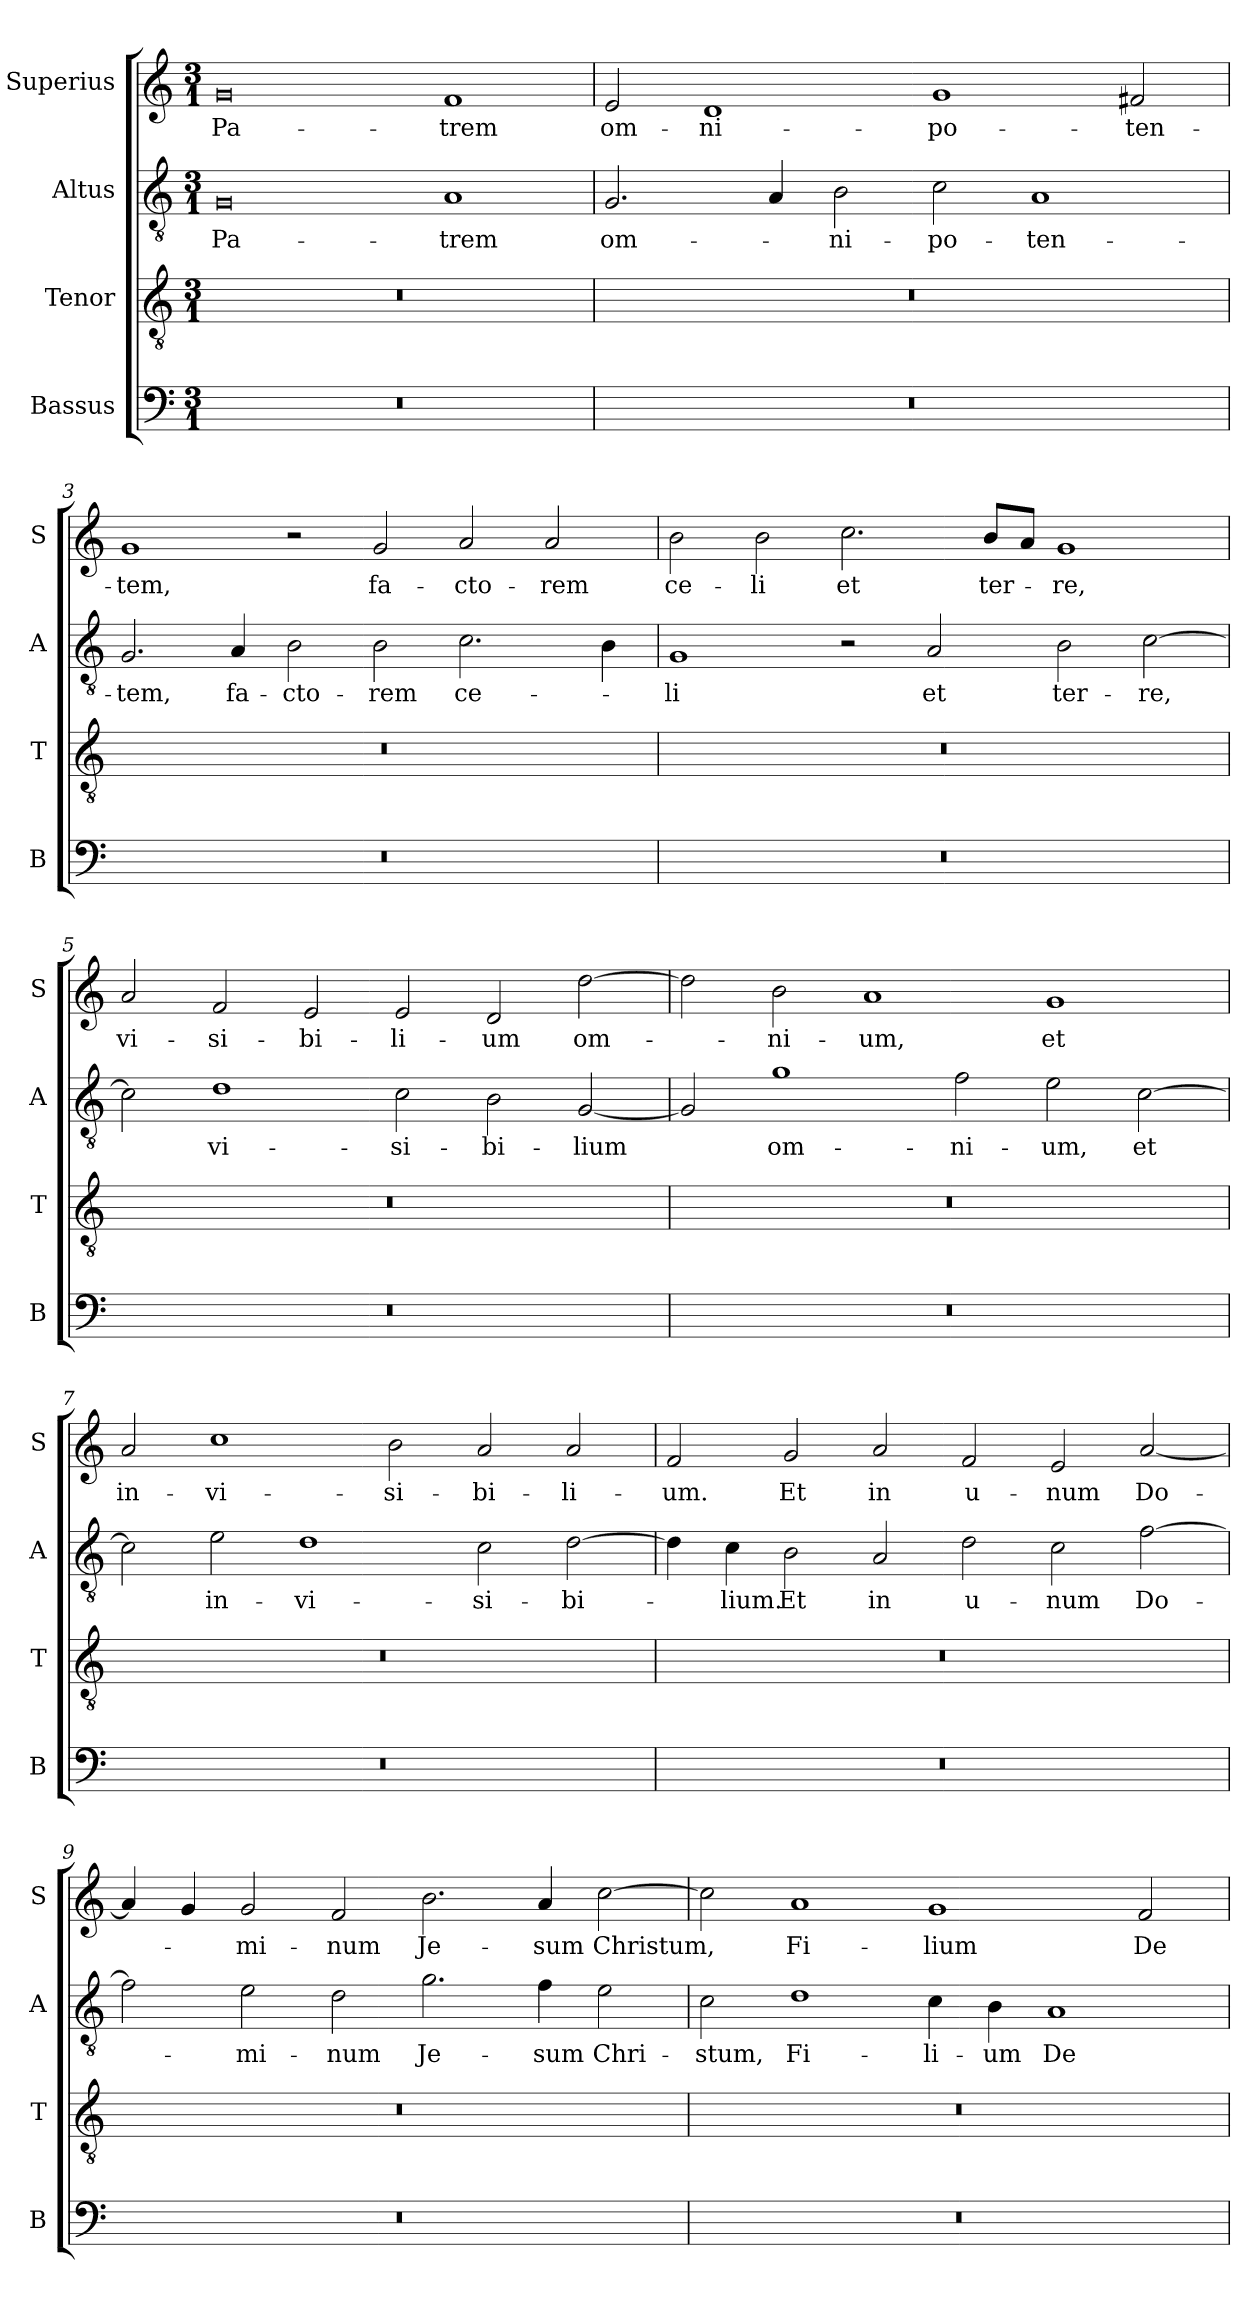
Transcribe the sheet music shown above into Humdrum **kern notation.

**kern	**kern	**kern	**text	**kern	**text
*part4	*part3	*part2	*part2	*part1	*part1
*staff4	*staff3	*staff2	*staff2	*staff1	*staff1
*I"Bassus	*I"Tenor	*I"Altus	*	*I"Superius	*
*I'B	*I'T	*I'A	*	*I'S	*
*clefF4	*clefGv2	*clefGv2	*	*clefG2	*
*k[]	*k[]	*k[]	*	*k[]	*
*M3/1	*M3/1	*M3/1	*	*M3/1	*
=1	=1	=1	=1	=1	=1
0.r	0.r	0G	Pa-	0g	Pa-
.	.	1A	-trem	1f	-trem
=2	=2	=2	=2	=2	=2
0.r	0.r	2.G	om-	2e	om-
.	.	.	.	1d	-ni-
.	.	4A	.	.	.
.	.	2B	-ni-	.	.
.	.	2c	-po-	1g	-po-
.	.	1A	-ten-	.	.
.	.	.	.	2f#X	-ten-
=3	=3	=3	=3	=3	=3
0.r	0.r	2.G	-tem,	1g	-tem,
.	.	4A	fa-	.	.
.	.	2B	-cto-	2r	.
.	.	2B	-rem	2g	fa-
.	.	2.c	ce-	2a	-cto-
.	.	.	.	2a	-rem
.	.	4B	.	.	.
=4	=4	=4	=4	=4	=4
0.r	0.r	1G	-li	2b	ce-
.	.	.	.	2b	-li
.	.	2r	.	2.cc	et
.	.	2A	et	.	.
.	.	.	.	8bL	ter-
.	.	.	.	8aJ	.
.	.	2B	ter-	1g	-re,
.	.	[2c	-re,	.	.
=5	=5	=5	=5	=5	=5
0.r	0.r	2c]	.	2a	vi-
.	.	1d	vi-	2f	-si-
.	.	.	.	2e	-bi-
.	.	2c	-si-	2e	-li-
.	.	2B	-bi-	2d	-um
.	.	[2G	-lium	[2dd	om-
=6	=6	=6	=6	=6	=6
0.r	0.r	2G]	.	2dd]	.
.	.	1g	om-	2b	-ni-
.	.	.	.	1a	-um,
.	.	2f	-ni-	.	.
.	.	2e	-um,	1g	et
.	.	[2c	et	.	.
=7	=7	=7	=7	=7	=7
0.r	0.r	2c]	.	2a	in-
.	.	2e	in-	1cc	-vi-
.	.	1d	-vi-	.	.
.	.	.	.	2b	-si-
.	.	2c	-si-	2a	-bi-
.	.	[2d	-bi-	2a	-li-
=8	=8	=8	=8	=8	=8
0.r	0.r	4d]	.	2f	-um.
.	.	4c	-lium.	.	.
!	!	!	!LO:LY:i	!	!
.	.	2B	Et	2g	Et
!	!	!	!LO:LY:i	!	!
.	.	2A	in	2a	in
!	!	!	!LO:LY:i	!	!
.	.	2d	u-	2f	u-
!	!	!	!LO:LY:i	!	!
.	.	2c	-num	2e	-num
!	!	!	!LO:LY:i	!	!
.	.	[2f	Do-	[2a	Do-
=9	=9	=9	=9	=9	=9
0.r	0.r	2f]	.	4a]	.
.	.	.	.	4g	.
!	!	!	!LO:LY:i	!	!
.	.	2e	-mi-	2g	-mi-
!	!	!	!LO:LY:i	!	!
.	.	2d	-num	2f	-num
!	!	!	!LO:LY:i	!	!
.	.	2.g	Je-	2.b	Je-
!	!	!	!LO:LY:i	!	!
.	.	4f	-sum	4a	-sum
!	!	!	!LO:LY:i	!	!
.	.	2e	Chri-	[2cc	Christum,
=10	=10	=10	=10	=10	=10
!	!	!	!LO:LY:i	!	!
0.r	0.r	2c	-stum,	2cc]	.
!	!	!	!LO:LY:i	!	!
.	.	1d	Fi-	1a	Fi-
!	!	!	!LO:LY:i	!	!
.	.	4c	-li-	1g	-lium
!	!	!	!LO:LY:i	!	!
.	.	4B	-um	.	.
!	!	!	!LO:LY:i	!	!
.	.	1A	De-	.	.
.	.	.	.	2f	De-
=	=	=	=	=	=
*-	*-	*-	*-	*-	*-
